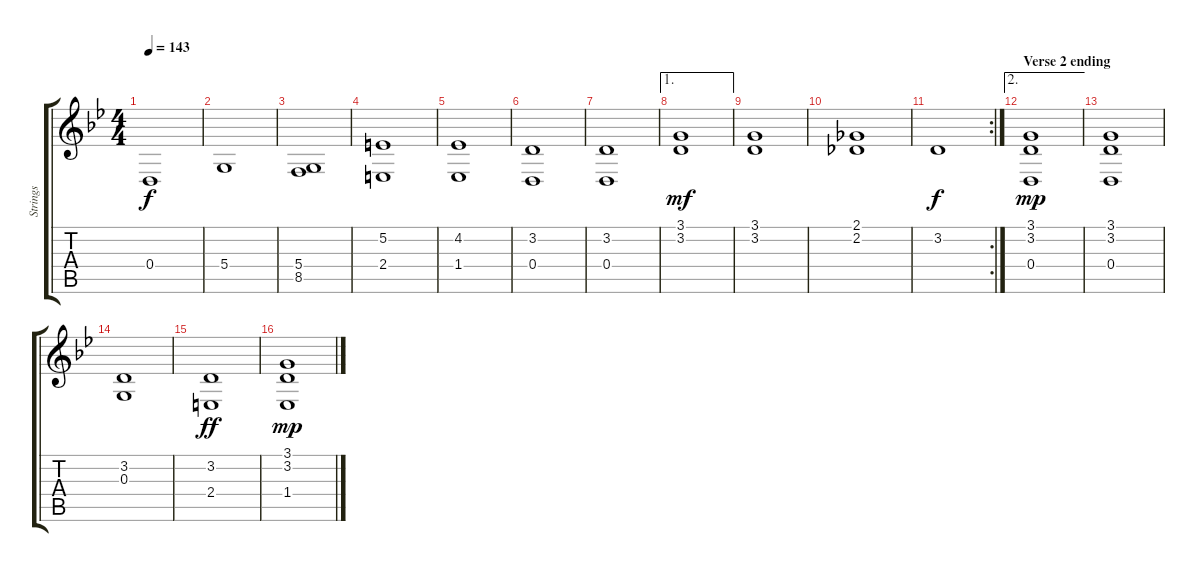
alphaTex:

\track ("Strings" "Strings") {instrument stringensemble2}
\staff {score tabs}
\tuning (E4 B3 G3 D3 A2 E2) {hide}
\ts (4 4)
\tempo 143
\clef g2
\ks gminor
0.4.1{dy f} |
5.4.1 |
(5.4 8.5).1 |
(5.2 2.4).1 |
(4.2 1.4).1 |
(3.2 0.4).1 |
(3.2 0.4).1 |
\ae 1
(3.1 3.2).1{dy mf} |
(3.1 3.2).1 |
(2.1 2.2).1 |
\rc 2
3.2.1{dy f} |
\ae 2
\section ("" "Verse 2 ending")
(3.1 3.2 0.4).1{dy mp} |
(3.1 3.2 0.4).1 |
(3.2 0.3).1 |
(3.2 2.4).1{dy ff} |
(3.1 3.2 1.4).1{dy mp}
